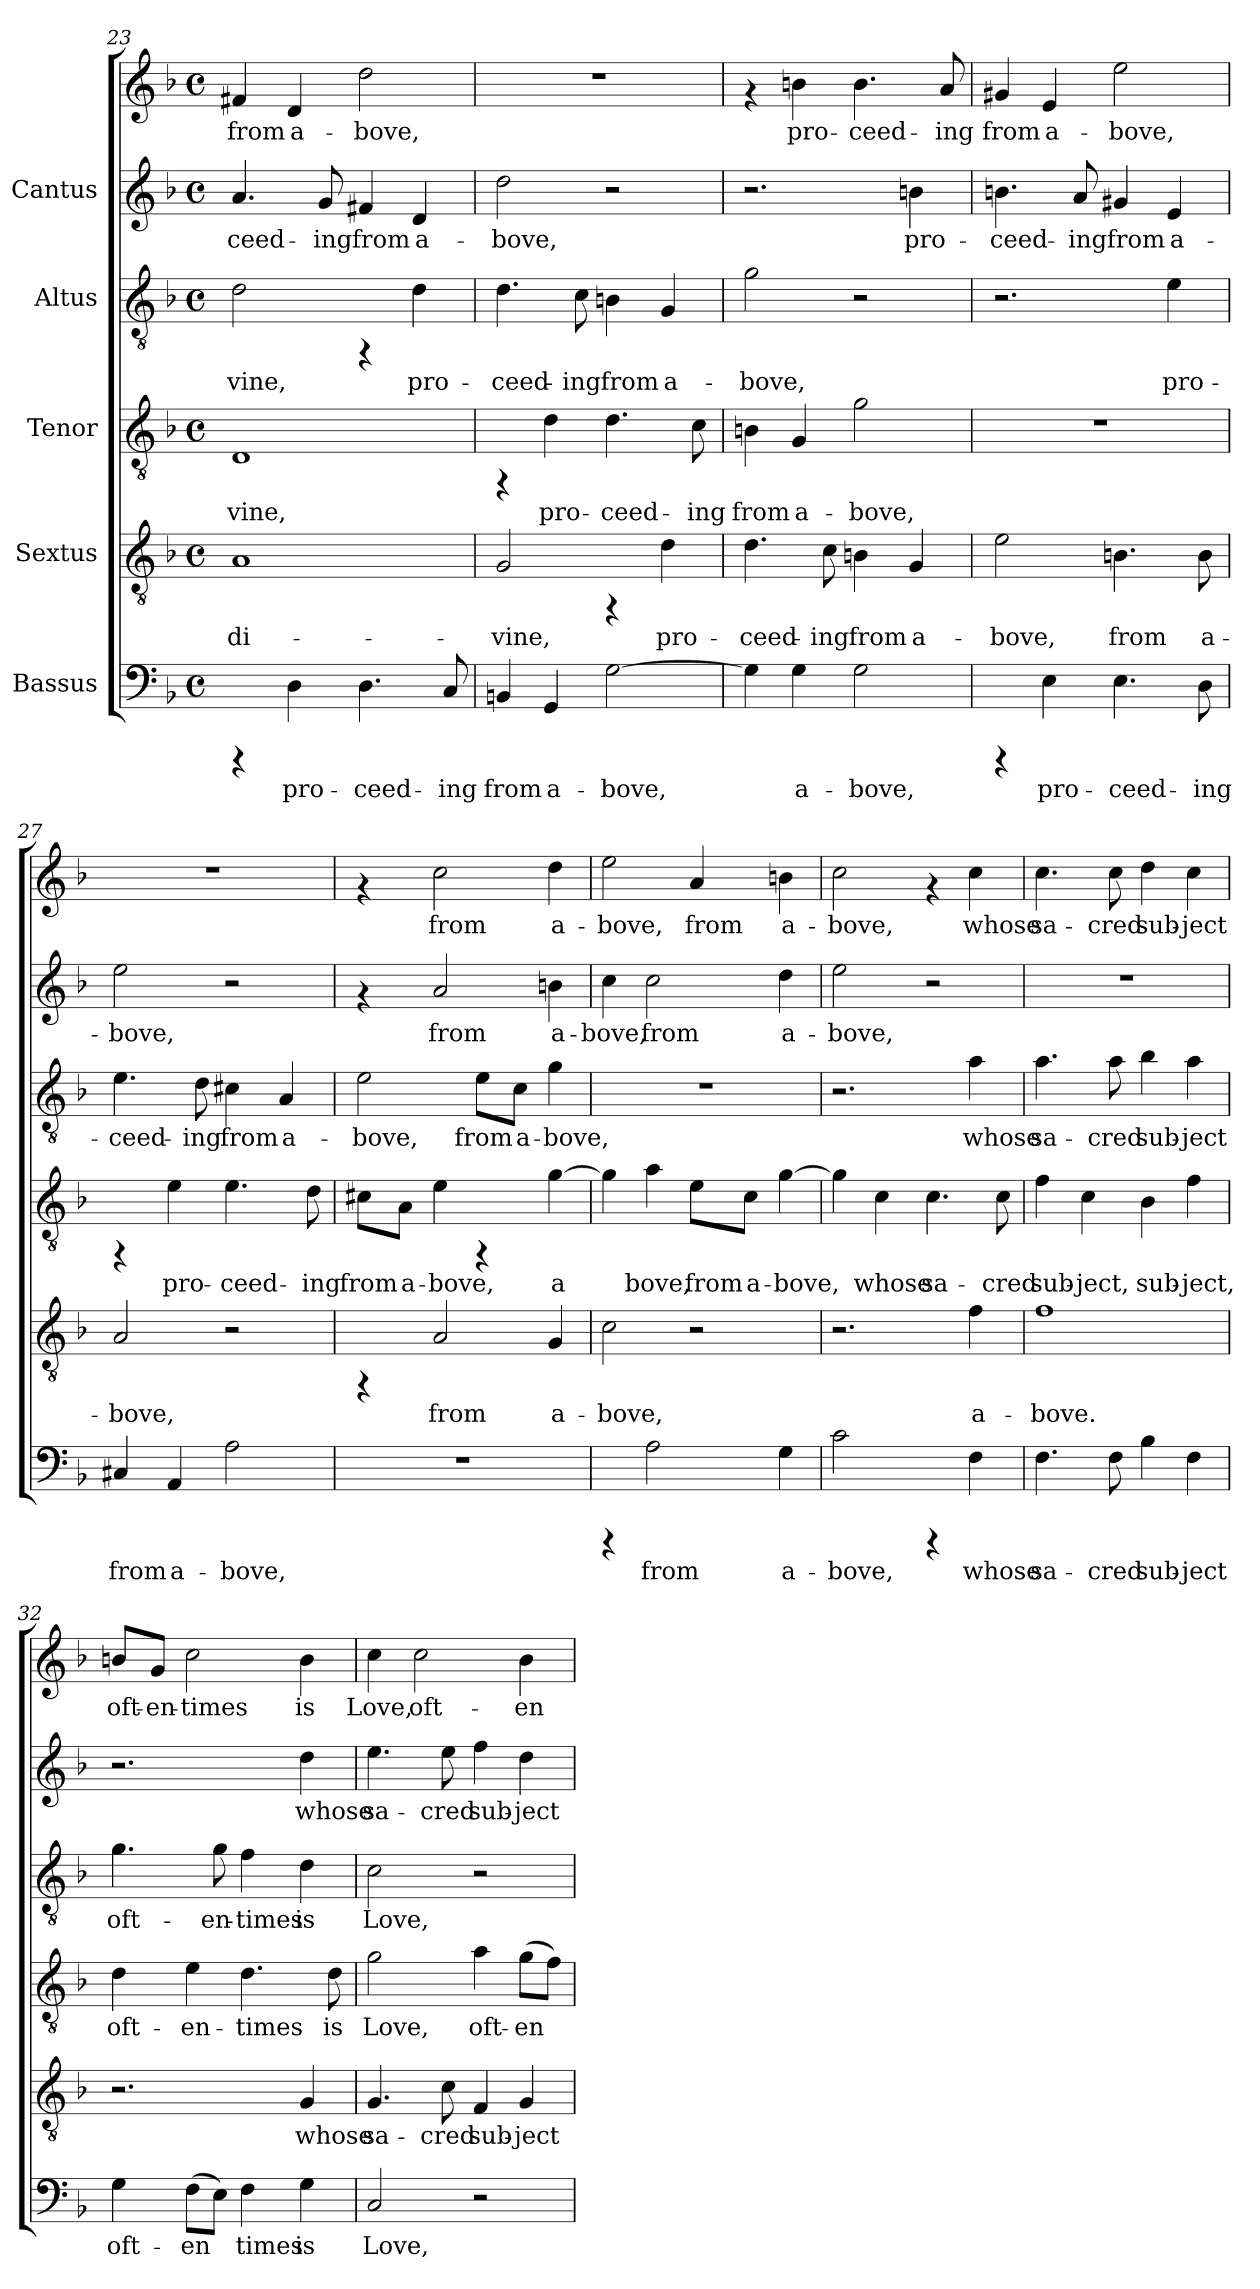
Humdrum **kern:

**kern	**text	**kern	**text	**kern	**text	**kern	**text	**kern	**text	**kern	**text
*part5	*part5	*part4	*part4	*part3	*part3	*part2	*part2	*part1	*part1	*part1	*part1
*staff6	*staff6	*staff5	*staff5	*staff4	*staff4	*staff3	*staff3	*staff2	*staff2	*staff1	*staff1
*I"Bassus	*	*I"Sextus	*	*I"Tenor	*	*I"Altus	*	*I"Cantus	*	*	*
*clefF4	*	*clefGv2	*	*clefGv2	*	*clefGv2	*	*clefG2	*	*clefG2	*
*k[b-]	*	*k[b-]	*	*k[b-]	*	*k[b-]	*	*k[b-]	*	*k[b-]	*
*F:	*	*F:	*	*F:	*	*F:	*	*F:	*	*F:	*
*M4/4	*	*M4/4	*	*M4/4	*	*M4/4	*	*M4/4	*	*M4/4	*
*met(c)	*	*met(c)	*	*met(c)	*	*met(c)	*	*met(c)	*	*met(c)	*
=23	=23	=23	=23	=23	=23	=23	=23	=23	=23	=23	=23
!	!	!	!LO:LY:b:cj	!	!LO:LY:b:cj	!	!LO:LY:b:cj	!	!LO:LY:b:cj	!	!LO:LY:b:cj
4rCCC	.	1A	di-	1D	-vine,	2d\	-vine,	4.a/	ceed-	4f#X/	-from
!	!LO:LY:b:cj	!	!	!	!	!	!	!	!	!	!LO:LY:b:cj
4D\	pro-	.	.	.	.	.	.	.	.	4d/	a-
!	!	!	!	!	!	!	!	!	!LO:LY:b:cj	!	!
.	.	.	.	.	.	.	.	8g/	-ing	.	.
!	!LO:LY:b:cj	!	!	!	!	!	!	!	!LO:LY:b:cj	!	!LO:LY:b:cj
4.D\	-ceed-	.	.	.	.	4rFF	.	4f#X/	from	2dd\	-bove,
!	!	!	!	!	!	!	!LO:LY:b:cj	!	!LO:LY:b:cj	!	!
.	.	.	.	.	.	4d\	pro-	4d/	a-	.	.
!	!LO:LY:b:cj	!	!	!	!	!	!	!	!	!	!
8C/	-ing	.	.	.	.	.	.	.	.	.	.
=24	=24	=24	=24	=24	=24	=24	=24	=24	=24	=24	=24
!	!LO:LY:b:cj	!	!LO:LY:b:cj	!	!	!	!LO:LY:b:cj	!	!LO:LY:b:cj	!	!
4BBn/	from	2G/	-vine,	4rFF	.	4.d\	-ceed-	2dd\	-bove,	1r	.
!	!LO:LY:b:cj	!	!	!	!LO:LY:b:cj	!	!	!	!	!	!
4GG/	a-	.	.	4d\	pro-	.	.	.	.	.	.
!	!	!	!	!	!	!	!LO:LY:b:cj	!	!	!	!
.	.	.	.	.	.	8c\	-ing	.	.	.	.
!	!LO:LY:b:cj	!	!	!	!LO:LY:b:cj	!	!LO:LY:b:cj	!	!	!	!
[>2G\	-bove,	4rFF	.	4.d\	-ceed-	4Bn\	from	2r	.	.	.
!	!	!	!LO:LY:b:cj	!	!	!	!LO:LY:b:cj	!	!	!	!
.	.	4d\	pro-	.	.	4G/	a-	.	.	.	.
!	!	!	!	!	!LO:LY:b:cj	!	!	!	!	!	!
.	.	.	.	8c\	-ing	.	.	.	.	.	.
!!LO:PB:g=z
=25	=25	=25	=25	=25	=25	=25	=25	=25	=25	=25	=25
!	!LO:LY:b:cj	!	!LO:LY:b:cj	!	!LO:LY:b:cj	!	!LO:LY:b:cj	!	!	!	!
4G\]	.	4.d\	-ceed-	4Bn\	from	2g\	-bove,	2.r	.	4rf	.
!	!LO:LY:b:cj	!	!	!	!LO:LY:b:cj	!	!	!	!	!	!LO:LY:b:cj
4G\	a-	.	.	4G/	a-	.	.	.	.	4bn\	pro-
!	!	!	!LO:LY:b:cj	!	!	!	!	!	!	!	!
.	.	8c\	-ing	.	.	.	.	.	.	.	.
!	!LO:LY:b:cj	!	!LO:LY:b:cj	!	!LO:LY:b:cj	!	!	!	!	!	!LO:LY:b:cj
2G\	-bove,	4Bn\	from	2g\	-bove,	2r	.	.	.	4.b\	-ceed-
!	!	!	!LO:LY:b:cj	!	!	!	!	!	!LO:LY:b:cj	!	!
.	.	4G/	a-	.	.	.	.	4bn\	pro-	.	.
!	!	!	!	!	!	!	!	!	!	!	!LO:LY:b:cj
.	.	.	.	.	.	.	.	.	.	8a/	-ing
=26	=26	=26	=26	=26	=26	=26	=26	=26	=26	=26	=26
!	!	!	!LO:LY:b:cj	!	!	!	!	!	!LO:LY:b:cj	!	!LO:LY:b:cj
4rCCC	.	2e\	-bove,	1r	.	2.r	.	4.bn\	ceed-	4g#X/	-from
!	!LO:LY:b:cj	!	!	!	!	!	!	!	!	!	!LO:LY:b:cj
4E\	pro-	.	.	.	.	.	.	.	.	4e/	a-
!	!	!	!	!	!	!	!	!	!LO:LY:b:cj	!	!
.	.	.	.	.	.	.	.	8a/	-ing	.	.
!	!LO:LY:b:cj	!	!LO:LY:b:cj	!	!	!	!	!	!LO:LY:b:cj	!	!LO:LY:b:cj
4.E\	-ceed-	4.Bn\	from	.	.	.	.	4g#X/	from	2ee\	-bove,
!	!	!	!	!	!	!	!LO:LY:b:cj	!	!LO:LY:b:cj	!	!
.	.	.	.	.	.	4e\	pro-	4e/	a-	.	.
!	!LO:LY:b:cj	!	!LO:LY:b:cj	!	!	!	!	!	!	!	!
8D\	-ing	8B\	a-	.	.	.	.	.	.	.	.
=27	=27	=27	=27	=27	=27	=27	=27	=27	=27	=27	=27
!	!LO:LY:b:cj	!	!LO:LY:b:cj	!	!	!	!LO:LY:b:cj	!	!LO:LY:b:cj	!	!
4C#X/	from	2A/	-bove,	4rFF	.	4.e\	-ceed-	2ee\	-bove,	1r	.
!	!LO:LY:b:cj	!	!	!	!LO:LY:b:cj	!	!	!	!	!	!
4AA/	a-	.	.	4e\	pro-	.	.	.	.	.	.
!	!	!	!	!	!	!	!LO:LY:b:cj	!	!	!	!
.	.	.	.	.	.	8d\	-ing	.	.	.	.
!	!LO:LY:b:cj	!	!	!	!LO:LY:b:cj	!	!LO:LY:b:cj	!	!	!	!
2A\	-bove,	2r	.	4.e\	-ceed-	4c#X\	from	2r	.	.	.
!	!	!	!	!	!	!	!LO:LY:b:cj	!	!	!	!
.	.	.	.	.	.	4A/	a-	.	.	.	.
!	!	!	!	!	!LO:LY:b:cj	!	!	!	!	!	!
.	.	.	.	8d\	-ing	.	.	.	.	.	.
=28	=28	=28	=28	=28	=28	=28	=28	=28	=28	=28	=28
!	!	!	!	!	!LO:LY:b:cj	!	!LO:LY:b:cj	!	!	!	!
1r	.	4rFF	.	8c#X\L	from	2e\	-bove,	4rf	.	4rf	.
!	!	!	!	!	!LO:LY:b:cj	!	!	!	!	!	!
.	.	.	.	8A\J	a-	.	.	.	.	.	.
!	!	!	!LO:LY:b:cj	!	!LO:LY:b:cj	!	!	!	!LO:LY:b:cj	!	!LO:LY:b:cj
.	.	2A/	from	4e\	-bove,	.	.	2a/	-from	2cc\	from
!	!	!	!	!	!	!	!LO:LY:b:cj	!	!	!	!
.	.	.	.	4rFF	.	8e\L	from	.	.	.	.
!	!	!	!	!	!	!	!LO:LY:b:cj	!	!	!	!
.	.	.	.	.	.	8c\J	a-	.	.	.	.
!	!	!	!LO:LY:b:cj	!	!LO:LY:b:cj	!	!LO:LY:b:cj	!	!LO:LY:b:cj	!	!LO:LY:b:cj
.	.	4G/	a-	[>4g\	a-	4g\	-bove,	4bn\	a-	4dd\	a-
!!LO:LB:g=z
=29	=29	=29	=29	=29	=29	=29	=29	=29	=29	=29	=29
!	!	!	!LO:LY:b:cj	!	!LO:LY:b:cj	!	!	!	!LO:LY:b:cj	!	!LO:LY:b:cj
4rCCC	.	2c\	-bove,	4g\]	-	1r	.	4cc\	-bove,	2ee\	-bove,
!	!LO:LY:b:cj	!	!	!	!LO:LY:b:cj	!	!	!	!LO:LY:b:cj	!	!
2A\	from	.	.	4a\	bove,	.	.	2cc\	from	.	.
!	!	!	!	!	!LO:LY:b:cj	!	!	!	!	!	!LO:LY:b:cj
.	.	2r	.	8e\L	from	.	.	.	.	4a/	from
!	!	!	!	!	!LO:LY:b:cj	!	!	!	!	!	!
.	.	.	.	8c\J	a-	.	.	.	.	.	.
!	!LO:LY:b:cj	!	!	!	!LO:LY:b:cj	!	!	!	!LO:LY:b:cj	!	!LO:LY:b:cj
4G\	a-	.	.	[>4g\	-bove,	.	.	4dd\	a-	4bn\	a-
=30	=30	=30	=30	=30	=30	=30	=30	=30	=30	=30	=30
!	!LO:LY:b:cj	!	!	!	!LO:LY:b:cj	!	!	!	!LO:LY:b:cj	!	!LO:LY:b:cj
2c\	-bove,	2.r	.	4g\]	.	2.r	.	2ee\	bove,	2cc\	-bove,
!	!	!	!	!	!LO:LY:b:cj	!	!	!	!	!	!
.	.	.	.	4c\	whose	.	.	.	.	.	.
!	!	!	!	!	!LO:LY:b:cj	!	!	!	!	!	!
4rCCC	.	.	.	4.c\	sa-	.	.	2r	.	4rf	.
!	!LO:LY:b:cj	!	!LO:LY:b:cj	!	!	!	!LO:LY:b:cj	!	!	!	!LO:LY:b:cj
4F\	whose	4f\	a-	.	.	4a\	whose	.	.	4cc\	whose
!	!	!	!	!	!LO:LY:b:cj	!	!	!	!	!	!
.	.	.	.	8c\	-cred	.	.	.	.	.	.
=31	=31	=31	=31	=31	=31	=31	=31	=31	=31	=31	=31
!	!LO:LY:b:cj	!	!LO:LY:b:cj	!	!LO:LY:b:cj	!	!LO:LY:b:cj	!	!	!	!LO:LY:b:cj
4.F\	sa-	1f	-bove.	4f\	sub-	4.a\	sa-	1r	.	4.cc\	sa-
!	!	!	!	!	!LO:LY:b:cj	!	!	!	!	!	!
.	.	.	.	4c\	-ject,	.	.	.	.	.	.
!	!LO:LY:b:cj	!	!	!	!	!	!LO:LY:b:cj	!	!	!	!LO:LY:b:cj
8F\	-cred	.	.	.	.	8a\	-cred	.	.	8cc\	-cred
!	!LO:LY:b:cj	!	!	!	!LO:LY:b:cj	!	!LO:LY:b:cj	!	!	!	!LO:LY:b:cj
4B-\	sub-	.	.	4B-\	sub-	4b-\	sub-	.	.	4dd\	sub-
!	!LO:LY:b:cj	!	!	!	!LO:LY:b:cj	!	!LO:LY:b:cj	!	!	!	!LO:LY:b:cj
4F\	-ject	.	.	4f\	-ject,	4a\	-ject	.	.	4cc\	-ject
=32	=32	=32	=32	=32	=32	=32	=32	=32	=32	=32	=32
!	!LO:LY:b:cj	!	!	!	!LO:LY:b:cj	!	!LO:LY:b:cj	!	!	!	!LO:LY:b:cj
4G\	oft-	2.r	.	4d\	oft-	4.g\	oft-	2.r	.	8bn/L	oft-
!	!	!	!	!	!	!	!	!	!	!	!LO:LY:b:cj
.	.	.	.	.	.	.	.	.	.	8g/J	-en-
!	!LO:LY:b:cj	!	!	!	!LO:LY:b:cj	!	!	!	!	!	!LO:LY:b:cj
(>8F\L	-en-	.	.	4e\	-en-	.	.	.	.	2cc\	-times
!	!LO:LY:b:cj	!	!	!	!	!	!LO:LY:b:cj	!	!	!	!
8E\J)	-	.	.	.	.	8g\	-en-	.	.	.	.
!	!LO:LY:b:cj	!	!	!	!LO:LY:b:cj	!	!LO:LY:b:cj	!	!	!	!
4F\	times	.	.	4.d\	-times	4f\	-times	.	.	.	.
!	!LO:LY:b:cj	!	!LO:LY:b:cj	!	!	!	!LO:LY:b:cj	!	!LO:LY:b:cj	!	!LO:LY:b:cj
4G\	is	4G/	whose	.	.	4d\	is	4dd\	whose	4b\	is
!	!	!	!	!	!LO:LY:b:cj	!	!	!	!	!	!
.	.	.	.	8d\	is	.	.	.	.	.	.
!!LO:PB:g=z
=33	=33	=33	=33	=33	=33	=33	=33	=33	=33	=33	=33
!	!LO:LY:b:cj	!	!LO:LY:b:cj	!	!LO:LY:b:cj	!	!LO:LY:b:cj	!	!LO:LY:b:cj	!	!LO:LY:b:cj
2C/	Love,	4.G/	sa-	2g\	Love,	2c\	Love,	4.ee\	-sa-	4cc\	Love,
!	!	!	!	!	!	!	!	!	!	!	!LO:LY:b:cj
.	.	.	.	.	.	.	.	.	.	2cc\	oft-
!	!	!	!LO:LY:b:cj	!	!	!	!	!	!LO:LY:b:cj	!	!
.	.	8c\	-cred	.	.	.	.	8ee\	-cred	.	.
!	!	!	!LO:LY:b:cj	!	!LO:LY:b:cj	!	!	!	!LO:LY:b:cj	!	!
2r	.	4F/	sub-	4a\	oft-	2r	.	4ff\	sub-	.	.
!	!	!	!LO:LY:b:cj	!	!LO:LY:b:cj	!	!	!	!LO:LY:b:cj	!	!LO:LY:b:cj
.	.	4G/	-ject	(>8g\L	-en-	.	.	4dd\	-ject	4b-\	-en-
!	!	!	!	!	!LO:LY:b:cj	!	!	!	!	!	!
.	.	.	.	8f\J)	--	.	.	.	.	.	.
=	=	=	=	=	=	=	=	=	=	=	=
*-	*-	*-	*-	*-	*-	*-	*-	*-	*-	*-	*-
